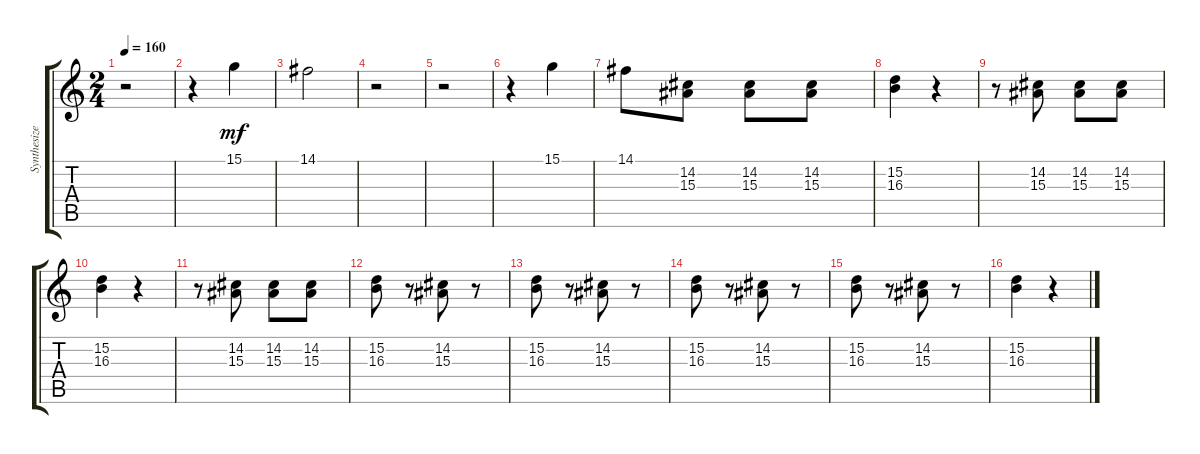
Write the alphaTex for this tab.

\track ("Synthesizer(flute)" "Synthesize") {instrument oboe}
\staff {score tabs}
\tuning (E4 B3 G3 D3 A2 E2) {hide}
\ts (2 4)
\tempo 160
\clef g2
\ks c
r.2{dy f} |
r.4 15.1.4{dy mf} |
14.1.2 |
r.2 |
r.2 |
r.4 15.1.4 |
14.1.8 (14.2 15.3).8 (14.2 15.3).8 (14.2 15.3).8 |
(15.2 16.3).4 r.4 |
r.8 (14.2 15.3).8 (14.2 15.3).8 (14.2 15.3).8 |
(15.2 16.3).4 r.4 |
r.8 (14.2 15.3).8 (14.2 15.3).8 (14.2 15.3).8 |
(15.2 16.3).8 r.8 (14.2 15.3).8 r.8 |
(15.2 16.3).8 r.8 (14.2 15.3).8 r.8 |
(15.2 16.3).8 r.8 (14.2 15.3).8 r.8 |
(15.2 16.3).8 r.8 (14.2 15.3).8 r.8 |
(15.2 16.3).4 r.4
